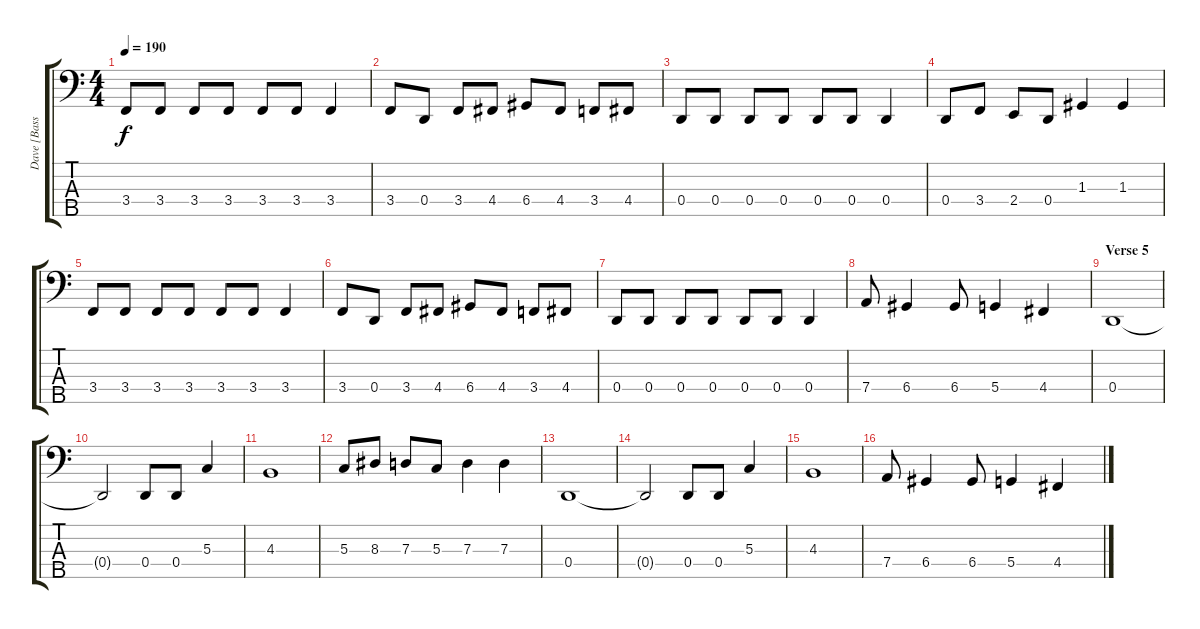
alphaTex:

\track ("Dave [Bass]" "Dave [Bass") {instrument electricbasspick}
\staff {score tabs}
\tuning (F2 C2 G1 D1 A0) {hide}
\ts (4 4)
\tempo 190
\clef f4
\ks c
3.4.8{dy f} 3.4.8 3.4.8 3.4.8 3.4.8 3.4.8 3.4.4 |
3.4.8 0.4.8 3.4.8 4.4.8 6.4.8 4.4.8 3.4.8 4.4.8 |
0.4.8 0.4.8 0.4.8 0.4.8 0.4.8 0.4.8 0.4.4 |
0.4.8 3.4.8 2.4.8 0.4.8 1.3.4 1.3.4 |
3.4.8 3.4.8 3.4.8 3.4.8 3.4.8 3.4.8 3.4.4 |
3.4.8 0.4.8 3.4.8 4.4.8 6.4.8 4.4.8 3.4.8 4.4.8 |
0.4.8 0.4.8 0.4.8 0.4.8 0.4.8 0.4.8 0.4.4 |
7.4.8 6.4.4 6.4.8 5.4.4 4.4.4 |
\section ("" "Verse 5")
0.4.1 |
0.4{t}.2 0.4.8 0.4.8 5.3.4 |
4.3.1 |
5.3.8 8.3.8 7.3.8 5.3.8 7.3.4 7.3.4 |
0.4.1 |
0.4{t}.2 0.4.8 0.4.8 5.3.4 |
4.3.1 |
7.4.8 6.4.4 6.4.8 5.4.4 4.4.4
